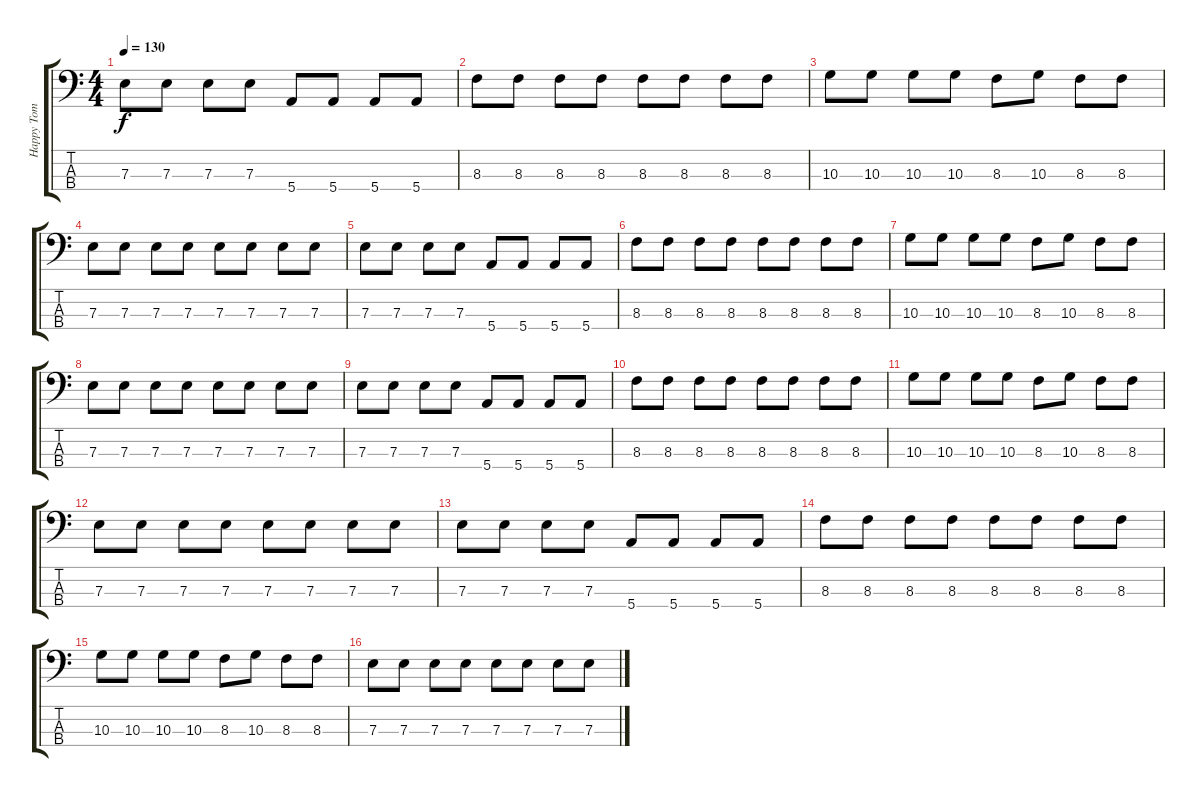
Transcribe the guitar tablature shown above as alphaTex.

\track ("Happy Tom" "Happy Tom") {instrument electricbasspick}
\staff {score tabs}
\tuning (G2 D2 A1 E1) {hide}
\ts (4 4)
\tempo 130
\clef f4
\ks c
7.3.8{dy f} 7.3.8 7.3.8 7.3.8 5.4.8 5.4.8 5.4.8 5.4.8 |
8.3.8 8.3.8 8.3.8 8.3.8 8.3.8 8.3.8 8.3.8 8.3.8 |
10.3.8 10.3.8 10.3.8 10.3.8 8.3.8 10.3.8 8.3.8 8.3.8 |
7.3.8 7.3.8 7.3.8 7.3.8 7.3.8 7.3.8 7.3.8 7.3.8 |
7.3.8 7.3.8 7.3.8 7.3.8 5.4.8 5.4.8 5.4.8 5.4.8 |
8.3.8 8.3.8 8.3.8 8.3.8 8.3.8 8.3.8 8.3.8 8.3.8 |
10.3.8 10.3.8 10.3.8 10.3.8 8.3.8 10.3.8 8.3.8 8.3.8 |
7.3.8 7.3.8 7.3.8 7.3.8 7.3.8 7.3.8 7.3.8 7.3.8 |
7.3.8 7.3.8 7.3.8 7.3.8 5.4.8 5.4.8 5.4.8 5.4.8 |
8.3.8 8.3.8 8.3.8 8.3.8 8.3.8 8.3.8 8.3.8 8.3.8 |
10.3.8 10.3.8 10.3.8 10.3.8 8.3.8 10.3.8 8.3.8 8.3.8 |
7.3.8 7.3.8 7.3.8 7.3.8 7.3.8 7.3.8 7.3.8 7.3.8 |
7.3.8 7.3.8 7.3.8 7.3.8 5.4.8 5.4.8 5.4.8 5.4.8 |
8.3.8 8.3.8 8.3.8 8.3.8 8.3.8 8.3.8 8.3.8 8.3.8 |
10.3.8 10.3.8 10.3.8 10.3.8 8.3.8 10.3.8 8.3.8 8.3.8 |
7.3.8 7.3.8 7.3.8 7.3.8 7.3.8 7.3.8 7.3.8 7.3.8
